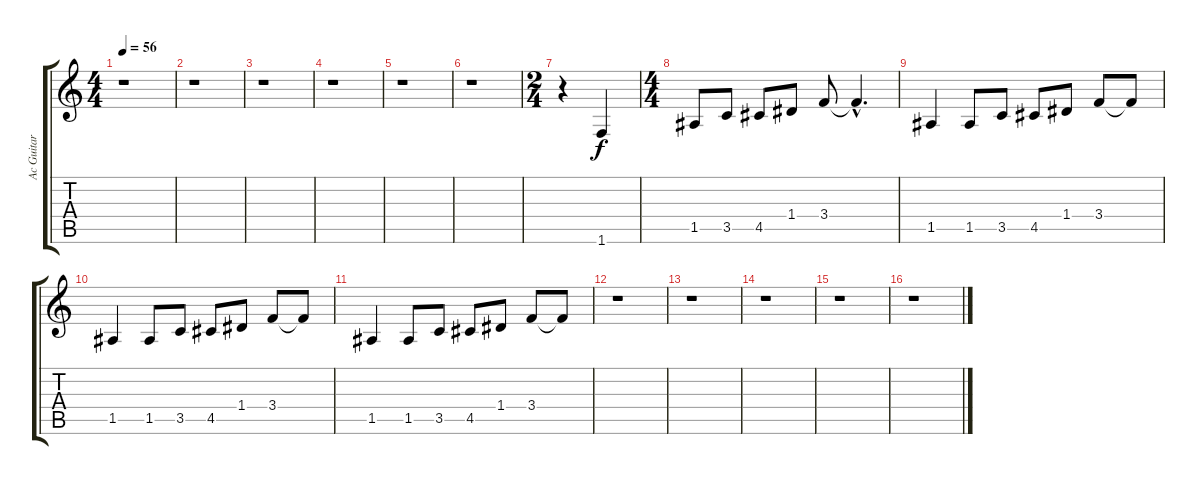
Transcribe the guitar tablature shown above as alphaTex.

\track ("Ac Guitar" "Ac Guitar") {instrument acousticguitarsteel}
\staff {score tabs}
\tuning (E4 B3 G3 D3 A2 E2) {hide}
\ts (4 4)
\tempo 56
\clef g2
\ks c
r.1{dy f} |
r.1 |
r.1 |
r.1 |
r.1 |
r.1 |
\ts (2 4)
r.4 1.6.4 |
\ts (4 4)
1.5.8 3.5.8 4.5.8 1.4.8 3.4.8 3.4{hac t}.4{d} |
1.5.4 1.5.8 3.5.8 4.5.8 1.4.8 3.4.8 3.4{t}.8 |
1.5.4 1.5.8 3.5.8 4.5.8 1.4.8 3.4.8 3.4{t}.8 |
1.5.4 1.5.8 3.5.8 4.5.8 1.4.8 3.4.8 3.4{t}.8 |
r.1 |
r.1 |
r.1 |
r.1 |
r.1
